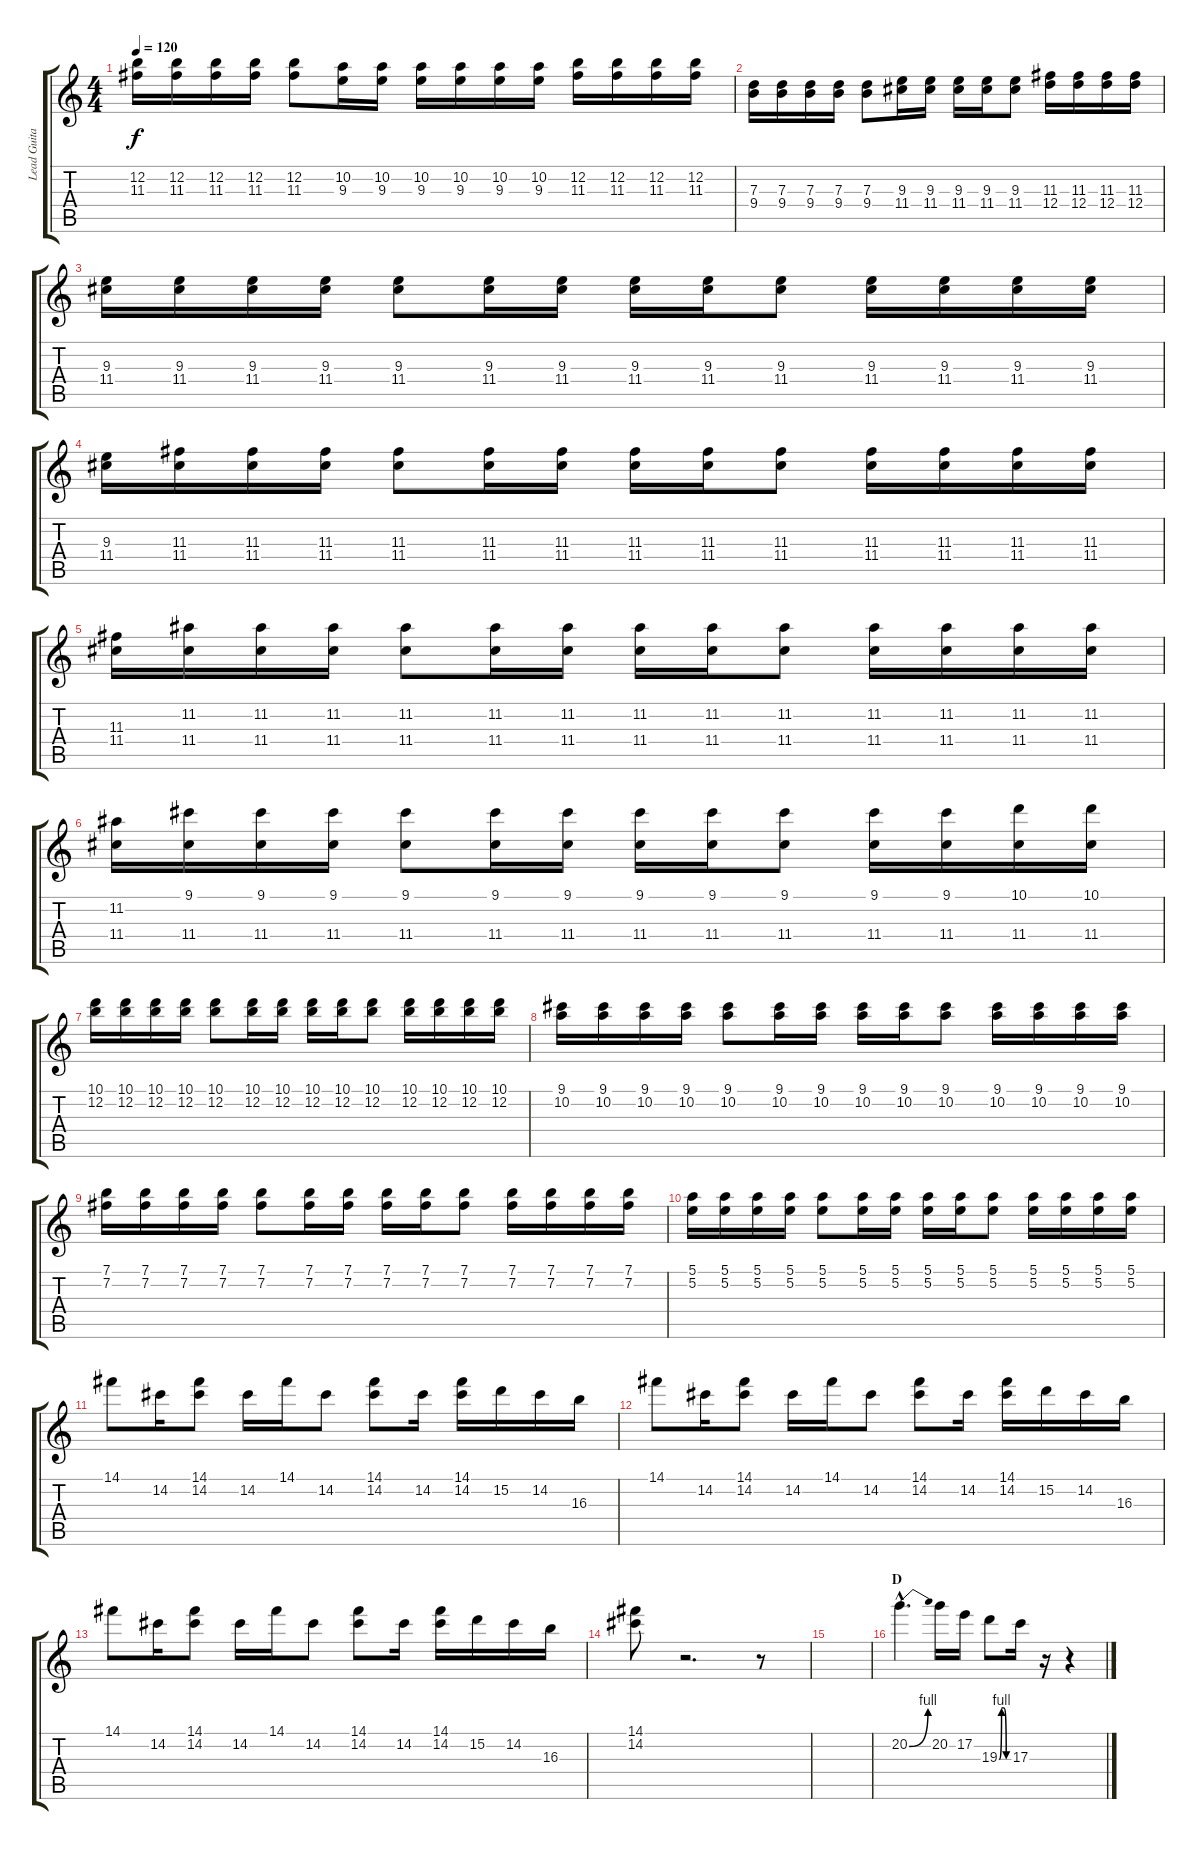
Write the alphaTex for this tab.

\track ("Lead Guitar" "Lead Guita") {instrument distortionguitar}
\staff {score tabs}
\tuning (E4 B3 G3 D3 A2 E2) {hide}
\ts (4 4)
\tempo 120
\clef g2
\ks c
(12.2 11.3).16{dy f} (12.2 11.3).16 (12.2 11.3).16 (12.2 11.3).16 (12.2 11.3).8 (10.2 9.3).16 (10.2 9.3).16 (10.2 9.3).16 (10.2 9.3).16 (10.2 9.3).16 (10.2 9.3).16 (12.2 11.3).16 (12.2 11.3).16 (12.2 11.3).16 (12.2 11.3).16 |
(7.3 9.4).16 (7.3 9.4).16 (7.3 9.4).16 (7.3 9.4).16 (7.3 9.4).8 (9.3 11.4).16 (9.3 11.4).16 (9.3 11.4).16 (9.3 11.4).16 (9.3 11.4).8 (11.3 12.4).16 (11.3 12.4).16 (11.3 12.4).16 (11.3 12.4).16 |
(9.3 11.4).16 (9.3 11.4).16 (9.3 11.4).16 (9.3 11.4).16 (9.3 11.4).8 (9.3 11.4).16 (9.3 11.4).16 (9.3 11.4).16 (9.3 11.4).16 (9.3 11.4).8 (9.3 11.4).16 (9.3 11.4).16 (9.3 11.4).16 (9.3 11.4).16 |
(9.3 11.4).16 (11.3 11.4).16 (11.3 11.4).16 (11.3 11.4).16 (11.3 11.4).8 (11.3 11.4).16 (11.3 11.4).16 (11.3 11.4).16 (11.3 11.4).16 (11.3 11.4).8 (11.3 11.4).16 (11.3 11.4).16 (11.3 11.4).16 (11.3 11.4).16 |
(11.3 11.4).16 (11.2 11.4).16 (11.2 11.4).16 (11.2 11.4).16 (11.2 11.4).8 (11.2 11.4).16 (11.2 11.4).16 (11.2 11.4).16 (11.2 11.4).16 (11.2 11.4).8 (11.2 11.4).16 (11.2 11.4).16 (11.2 11.4).16 (11.2 11.4).16 |
(11.2 11.4).16 (9.1 11.4).16 (9.1 11.4).16 (9.1 11.4).16 (9.1 11.4).8 (9.1 11.4).16 (9.1 11.4).16 (9.1 11.4).16 (9.1 11.4).16 (9.1 11.4).8 (9.1 11.4).16 (9.1 11.4).16 (10.1 11.4).16 (10.1 11.4).16 |
(10.1 12.2).16 (10.1 12.2).16 (10.1 12.2).16 (10.1 12.2).16 (10.1 12.2).8 (10.1 12.2).16 (10.1 12.2).16 (10.1 12.2).16 (10.1 12.2).16 (10.1 12.2).8 (10.1 12.2).16 (10.1 12.2).16 (10.1 12.2).16 (10.1 12.2).16 |
(9.1 10.2).16 (9.1 10.2).16 (9.1 10.2).16 (9.1 10.2).16 (9.1 10.2).8 (9.1 10.2).16 (9.1 10.2).16 (9.1 10.2).16 (9.1 10.2).16 (9.1 10.2).8 (9.1 10.2).16 (9.1 10.2).16 (9.1 10.2).16 (9.1 10.2).16 |
(7.1 7.2).16 (7.1 7.2).16 (7.1 7.2).16 (7.1 7.2).16 (7.1 7.2).8 (7.1 7.2).16 (7.1 7.2).16 (7.1 7.2).16 (7.1 7.2).16 (7.1 7.2).8 (7.1 7.2).16 (7.1 7.2).16 (7.1 7.2).16 (7.1 7.2).16 |
(5.1 5.2).16 (5.1 5.2).16 (5.1 5.2).16 (5.1 5.2).16 (5.1 5.2).8 (5.1 5.2).16 (5.1 5.2).16 (5.1 5.2).16 (5.1 5.2).16 (5.1 5.2).8 (5.1 5.2).16 (5.1 5.2).16 (5.1 5.2).16 (5.1 5.2).16 |
14.1.8 14.2.16 (14.1 14.2).8 14.2.16 14.1.16 14.2.8 (14.1 14.2).8 14.2.16 (14.1 14.2).16 15.2.16 14.2.16 16.3.16 |
14.1.8 14.2.16 (14.1 14.2).8 14.2.16 14.1.16 14.2.8 (14.1 14.2).8 14.2.16 (14.1 14.2).16 15.2.16 14.2.16 16.3.16 |
14.1.8 14.2.16 (14.1 14.2).8 14.2.16 14.1.16 14.2.8 (14.1 14.2).8 14.2.16 (14.1 14.2).16 15.2.16 14.2.16 16.3.16 |
(14.1 14.2).8 r.2{d} r.8 |
|
\section ("" "D")
20.2{be (bend 0 0 60 4) hac}.4{d} 20.2.16 17.2.16 19.3{be (custom 0 0 15 4 30 4 45 0 60 0)}.8 17.3.16 r.16 r.4
